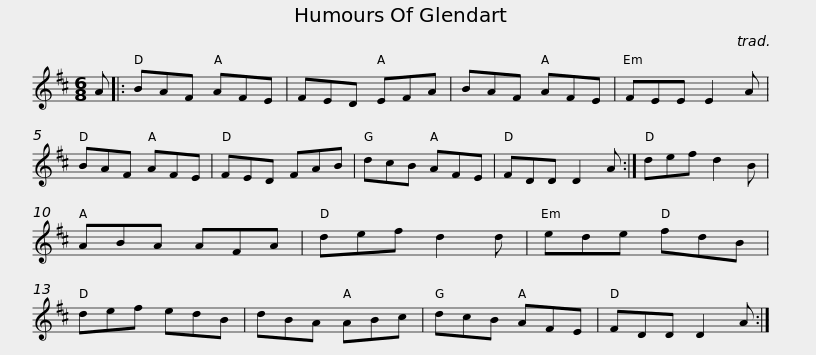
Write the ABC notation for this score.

X:1
L:1/8
M:6/8
I:linebreak $
K:D
V:1 treble
V:1
 A |: BAF AFE | FED EFA | BAF AFE | FEE E2 A | %5
 BAF AFE | FED FAB | dcB AFE |$ FDD D2 A :| def d2 B | %10
 ABA AFA | def d2 d | ede fdB | def edB | dBA ABc |$ %15
 dcB AFE | FDD D2 A :| %17
